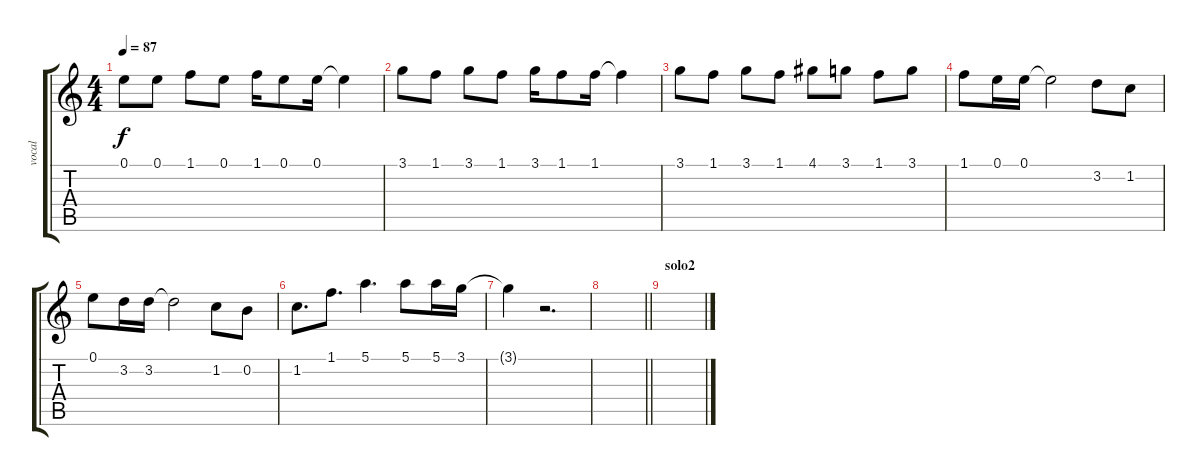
\track ("vocal" "vocal") {instrument acousticguitarsteel}
\staff {score tabs}
\tuning (E4 B3 G3 D3 A2 E2) {hide}
\ts (4 4)
\tempo 87
\clef g2
\ks c
0.1.8{dy f} 0.1.8 1.1.8 0.1.8 1.1.16 0.1.8 0.1.16 0.1{t}.4 |
3.1.8 1.1.8 3.1.8 1.1.8 3.1.16 1.1.8 1.1.16 1.1{t}.4 |
3.1.8 1.1.8 3.1.8 1.1.8 4.1.8 3.1.8 1.1.8 3.1.8 |
1.1.8 0.1.16 0.1.16 0.1{t}.2 3.2.8 1.2.8 |
0.1.8 3.2.16 3.2.16 3.2{t}.2 1.2.8 0.2.8 |
1.2.8{d} 1.1.8{d} 5.1.4{d} 5.1.8 5.1.16 3.1.16 |
3.1{t}.4 r.2{d} |
\barLineRight lightlight
|
\section ("" "solo2")
